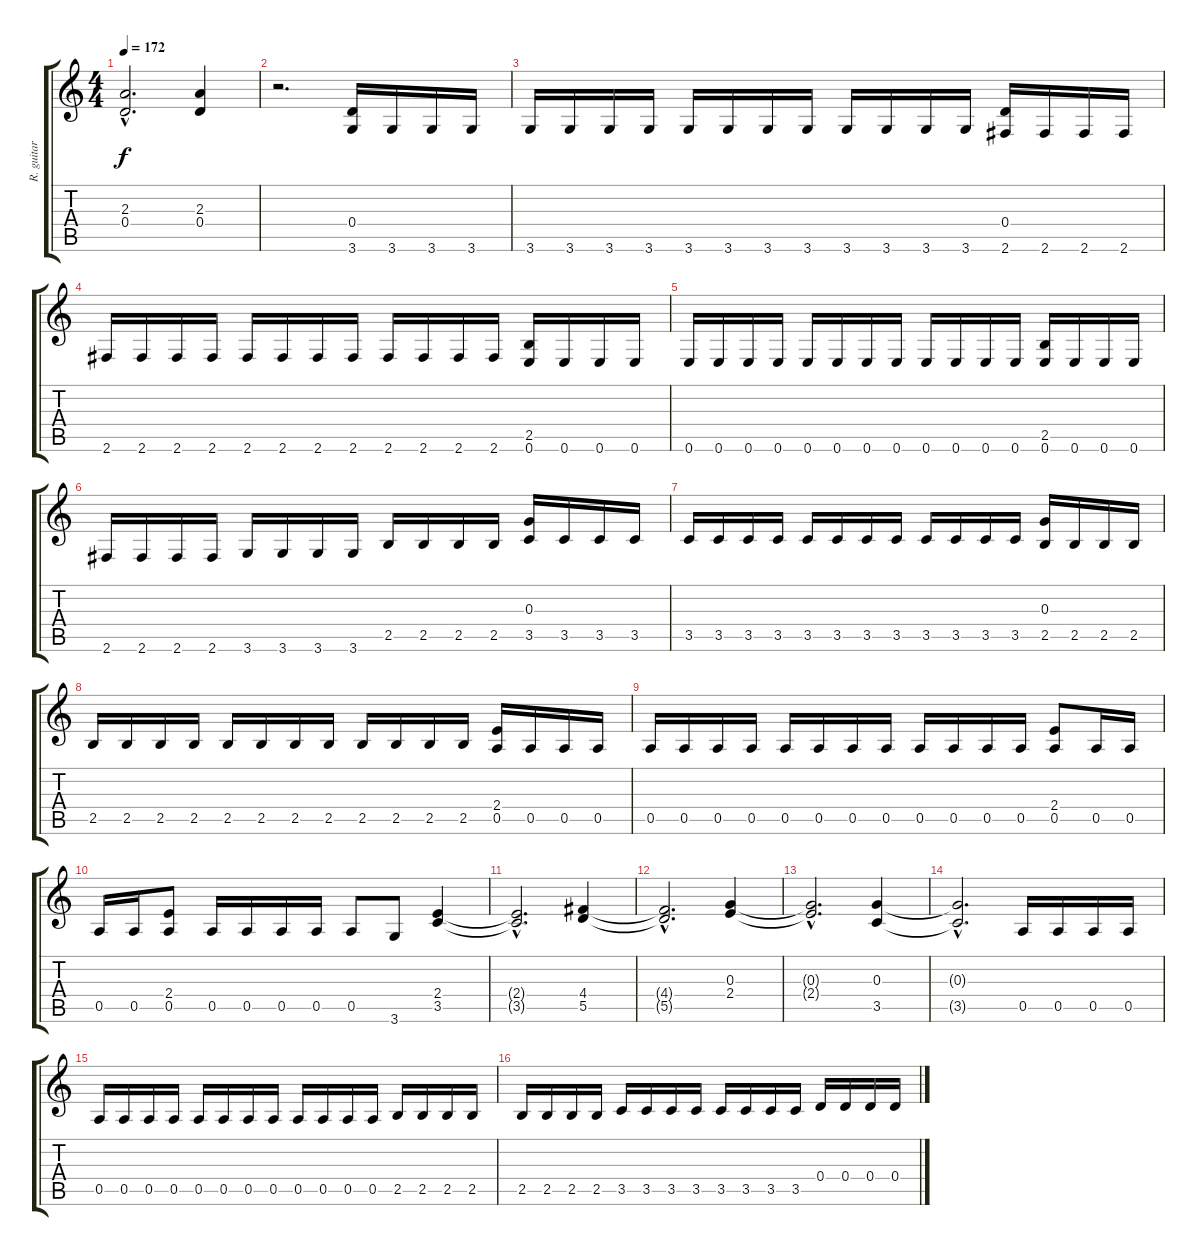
\track ("R. guitar" "R. guitar") {instrument overdrivenguitar}
\staff {score tabs}
\tuning (E4 B3 G3 D3 A2 E2) {hide}
\ts (4 4)
\tempo 172
\clef g2
\ks c
(2.3{hac t} 0.4{hac t}).2{d dy f} (2.3 0.4).4 |
r.2{d} (0.4 3.6).16 3.6.16 3.6.16 3.6.16 |
3.6.16 3.6.16 3.6.16 3.6.16 3.6.16 3.6.16 3.6.16 3.6.16 3.6.16 3.6.16 3.6.16 3.6.16 (0.4 2.6).16 2.6.16 2.6.16 2.6.16 |
2.6.16 2.6.16 2.6.16 2.6.16 2.6.16 2.6.16 2.6.16 2.6.16 2.6.16 2.6.16 2.6.16 2.6.16 (2.5 0.6).16 0.6.16 0.6.16 0.6.16 |
0.6.16 0.6.16 0.6.16 0.6.16 0.6.16 0.6.16 0.6.16 0.6.16 0.6.16 0.6.16 0.6.16 0.6.16 (2.5 0.6).16 0.6.16 0.6.16 0.6.16 |
2.6.16 2.6.16 2.6.16 2.6.16 3.6.16 3.6.16 3.6.16 3.6.16 2.5.16 2.5.16 2.5.16 2.5.16 (0.3 3.5).16 3.5.16 3.5.16 3.5.16 |
3.5.16 3.5.16 3.5.16 3.5.16 3.5.16 3.5.16 3.5.16 3.5.16 3.5.16 3.5.16 3.5.16 3.5.16 (0.3 2.5).16 2.5.16 2.5.16 2.5.16 |
2.5.16 2.5.16 2.5.16 2.5.16 2.5.16 2.5.16 2.5.16 2.5.16 2.5.16 2.5.16 2.5.16 2.5.16 (2.4 0.5).16 0.5.16 0.5.16 0.5.16 |
0.5.16 0.5.16 0.5.16 0.5.16 0.5.16 0.5.16 0.5.16 0.5.16 0.5.16 0.5.16 0.5.16 0.5.16 (2.4 0.5).8 0.5.16 0.5.16 |
0.5.16 0.5.16 (2.4 0.5).8 0.5.16 0.5.16 0.5.16 0.5.16 0.5.8 3.6.8 (2.4 3.5).4 |
(2.4{hac t} 3.5{hac t}).2{d} (4.4 5.5).4 |
(4.4{hac t} 5.5{hac t}).2{d} (0.3 2.4).4 |
(0.3{hac t} 2.4{hac t}).2{d} (0.3 3.5).4 |
(0.3{hac t} 3.5{hac t}).2{d} 0.5.16 0.5.16 0.5.16 0.5.16 |
0.5.16 0.5.16 0.5.16 0.5.16 0.5.16 0.5.16 0.5.16 0.5.16 0.5.16 0.5.16 0.5.16 0.5.16 2.5.16 2.5.16 2.5.16 2.5.16 |
2.5.16 2.5.16 2.5.16 2.5.16 3.5.16 3.5.16 3.5.16 3.5.16 3.5.16 3.5.16 3.5.16 3.5.16 0.4.16 0.4.16 0.4.16 0.4.16
